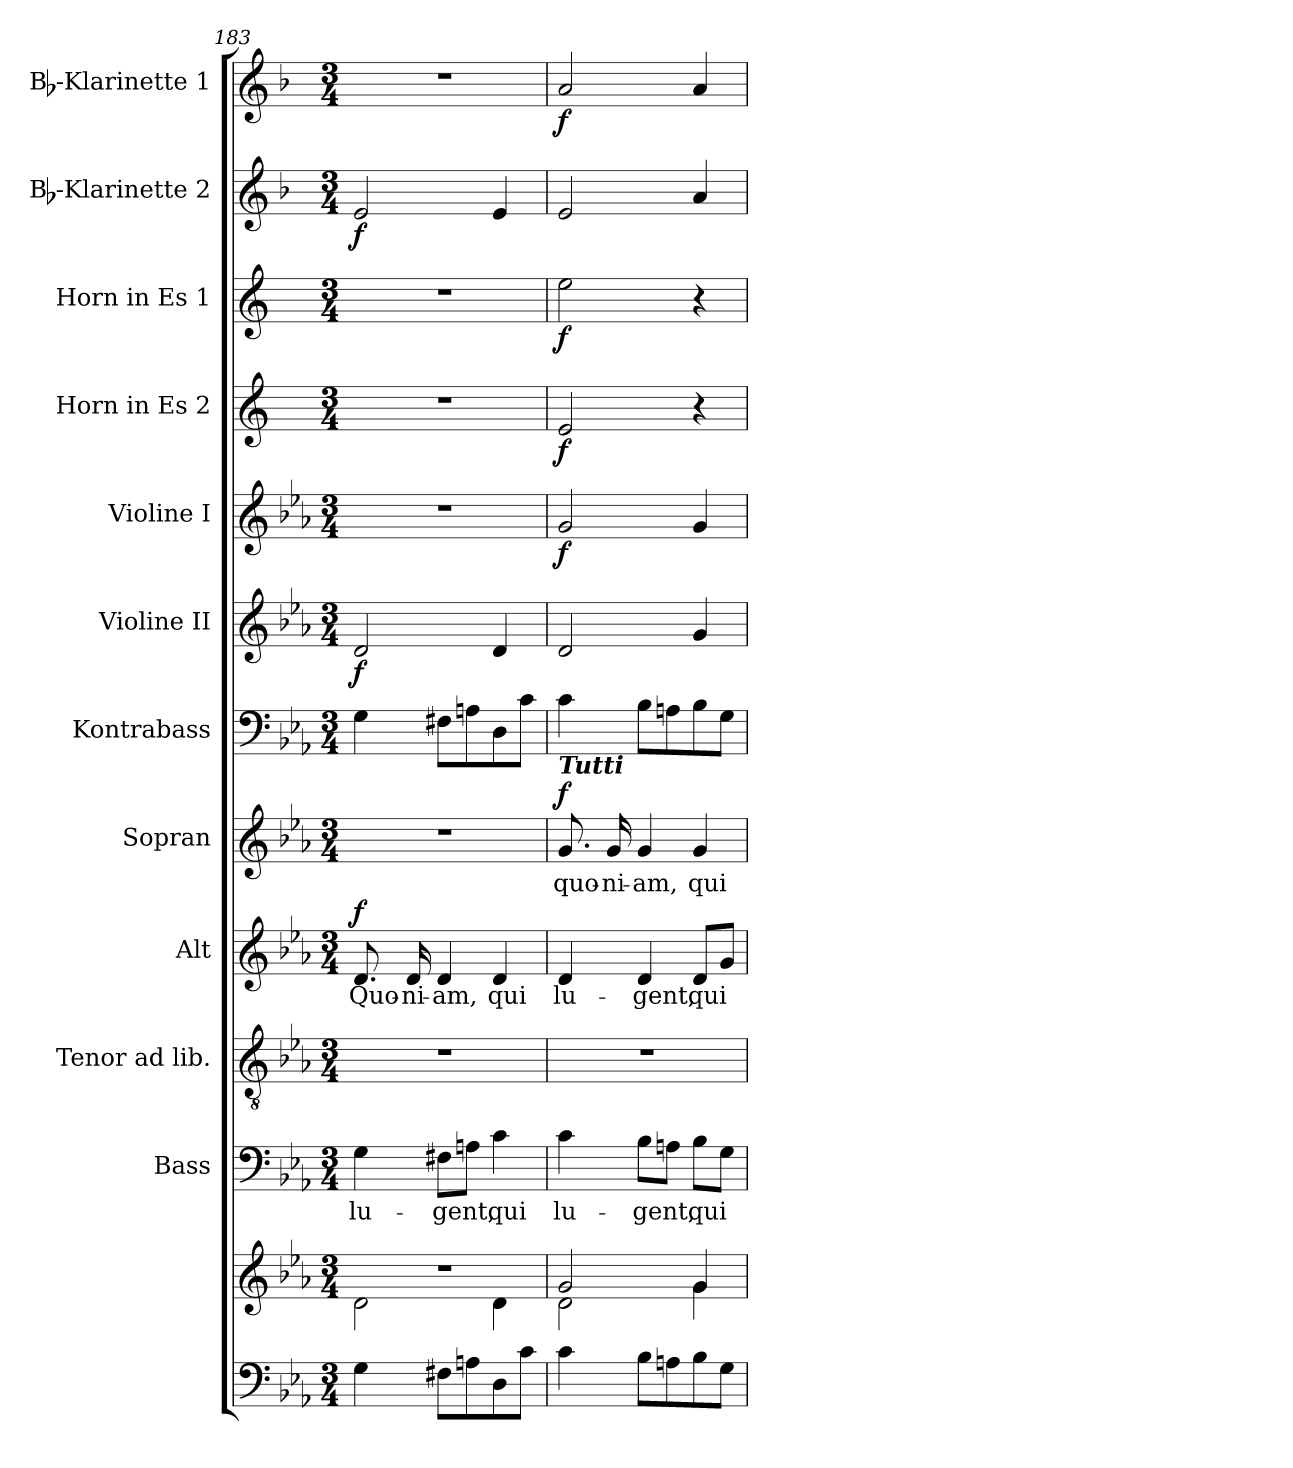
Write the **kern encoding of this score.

**kern	**kern	**kern	**text	**kern	**kern	**text	**dynam	**kern	**text	**dynam	**kern	**kern	**dynam	**kern	**dynam	**kern	**dynam	**kern	**dynam	**kern	**dynam	**kern	**dynam
*part12	*part12	*part11	*part11	*part10	*part9	*part9	*part9	*part8	*part8	*part8	*part7	*part6	*part6	*part5	*part5	*part4	*part4	*part3	*part3	*part2	*part2	*part1	*part1
*staff13	*staff12	*staff11	*staff11	*staff10	*staff9	*staff9	*staff9	*staff8	*staff8	*staff8	*staff7	*staff6	*staff6	*staff5	*staff5	*staff4	*staff4	*staff3	*staff3	*staff2	*staff2	*staff1	*staff1
*	*	*I"Bass	*	*I"Tenor ad lib.	*I"Alt	*	*	*I"Sopran	*	*	*I"Kontrabass	*I"Violine II	*	*I"Violine I	*	*I"Horn in Es 2	*	*I"Horn in Es 1	*	*I"Bb-Klarinette 2	*	*I"Bb-Klarinette 1	*
*	*	*I'B.	*	*I'T.	*I'A.	*	*	*I'S.	*	*	*I'Kb.	*I'Vl. II	*	*I'Vl. I	*	*	*	*	*	*I'Bb Kl. 2	*	*I'Bb Kl. 1	*
*clefF4	*clefG2	*clefF4	*	*clefGv2	*clefG2	*	*	*clefG2	*	*	*clefF4	*clefG2	*	*clefG2	*	*clefG2	*	*clefG2	*	*clefG2	*	*clefG2	*
*	*	*	*	*	*	*	*	*	*	*	*ITrd7c12	*	*	*	*	*ITrd5c9	*	*ITrd5c9	*	*ITrd1c2	*	*ITrd1c2	*
*k[b-e-a-]	*k[b-e-a-]	*k[b-e-a-]	*	*k[b-e-a-]	*k[b-e-a-]	*	*	*k[b-e-a-]	*	*	*k[b-e-a-]	*k[b-e-a-]	*	*k[b-e-a-]	*	*k[b-e-a-]	*	*k[b-e-a-]	*	*k[b-e-a-]	*	*k[b-e-a-]	*
*E-:	*E-:	*E-:	*	*E-:	*E-:	*	*	*E-:	*	*	*E-:	*E-:	*	*E-:	*	*E-:	*	*E-:	*	*E-:	*	*E-:	*
*M3/4	*M3/4	*M3/4	*	*M3/4	*M3/4	*	*	*M3/4	*	*	*M3/4	*M3/4	*	*M3/4	*	*M3/4	*	*M3/4	*	*M3/4	*	*M3/4	*
=183	=183	=183	=183	=183	=183	=183	=183	=183	=183	=183	=183	=183	=183	=183	=183	=183	=183	=183	=183	=183	=183	=183	=183
!	!LO:N:vis=1	!	!LO:LY:b	!	!	!LO:LY:b	!LO:DY:a	!	!	!	!	!	!LO:DY:b	!	!	!	!	!	!	!	!LO:DY:b	!	!
*	*^	*	*	*	*	*	*	*	*	*	*	*	*	*	*	*	*	*	*	*	*	*	*
4G\	2.r	2d\	4G\	lu-	2.r	8.d/	Quo-	f	2.r	.	.	4GG\	2d/	f	2.r	.	2.r	.	2.r	.	2d/	f	2.r	.
!	!	!	!	!	!	!	!LO:LY:b	!	!	!	!	!	!	!	!	!	!	!	!	!	!	!	!	!
.	.	.	.	.	.	16d/	-ni-	.	.	.	.	.	.	.	.	.	.	.	.	.	.	.	.	.
!	!	!	!	!LO:LY:b	!	!	!LO:LY:b	!	!	!	!	!	!	!	!	!	!	!	!	!	!	!	!	!
8F#X\L	.	.	8F#X\L	-gent,	.	4d/	-am,	.	.	.	.	8FF#X\L	.	.	.	.	.	.	.	.	.	.	.	.
8An\	.	.	8An\J	.	.	.	.	.	.	.	.	8AAn\	.	.	.	.	.	.	.	.	.	.	.	.
!	!	!	!	!LO:LY:b	!	!	!LO:LY:b	!	!	!	!	!	!	!	!	!	!	!	!	!	!	!	!	!
8D\	.	4d\	4c\	qui	.	4d/	qui	.	.	.	.	8DD\	4d/	.	.	.	.	.	.	.	4d/	.	.	.
8c\J	.	.	.	.	.	.	.	.	.	.	.	8C\J	.	.	.	.	.	.	.	.	.	.	.	.
=184	=184	=184	=184	=184	=184	=184	=184	=184	=184	=184	=184	=184	=184	=184	=184	=184	=184	=184	=184	=184	=184	=184	=184	=184
!	!	!	!	!	!	!	!	!	!LO:TX:a:Bi:t=Tutti	!	!	!	!	!	!	!	!	!	!	!	!	!	!	!
!	!	!	!	!LO:LY:b	!	!	!LO:LY:b	!	!	!LO:LY:b	!LO:DY:a	!	!	!	!	!LO:DY:b	!	!LO:DY:b	!	!LO:DY:b	!	!	!	!LO:DY:b
4c\	2g/	2d\	4c\	lu-	2.r	4d/	lu-	.	8.g/	quo-	f	4C\	2d/	.	2g/	f	2G/	f	2g\	f	2d/	.	2g/	f
!	!	!	!	!	!	!	!	!	!	!LO:LY:b	!	!	!	!	!	!	!	!	!	!	!	!	!	!
.	.	.	.	.	.	.	.	.	16g/	-ni-	.	.	.	.	.	.	.	.	.	.	.	.	.	.
!	!	!	!	!LO:LY:b	!	!	!LO:LY:b	!	!	!LO:LY:b	!	!	!	!	!	!	!	!	!	!	!	!	!	!
8B-\L	.	.	8B-\L	-gent,	.	4d/	-gent,	.	4g/	-am,	.	8BB-\L	.	.	.	.	.	.	.	.	.	.	.	.
8An\	.	.	8An\J	.	.	.	.	.	.	.	.	8AAn\	.	.	.	.	.	.	.	.	.	.	.	.
!	!	!	!	!LO:LY:b	!	!	!LO:LY:b	!	!	!LO:LY:b	!	!	!	!	!	!	!	!	!	!	!	!	!	!
8B-\	4g/	4g\	8B-\L	qui	.	8d/L	qui	.	4g/	qui	.	8BB-\	4g/	.	4g/	.	4r	.	4r	.	4g/	.	4g/	.
8G\J	.	.	8G\J	.	.	8g/J	.	.	.	.	.	8GG\J	.	.	.	.	.	.	.	.	.	.	.	.
*	*v	*v	*	*	*	*	*	*	*	*	*	*	*	*	*	*	*	*	*	*	*	*	*	*
=	=	=	=	=	=	=	=	=	=	=	=	=	=	=	=	=	=	=	=	=	=	=	=
*-	*-	*-	*-	*-	*-	*-	*-	*-	*-	*-	*-	*-	*-	*-	*-	*-	*-	*-	*-	*-	*-	*-	*-
